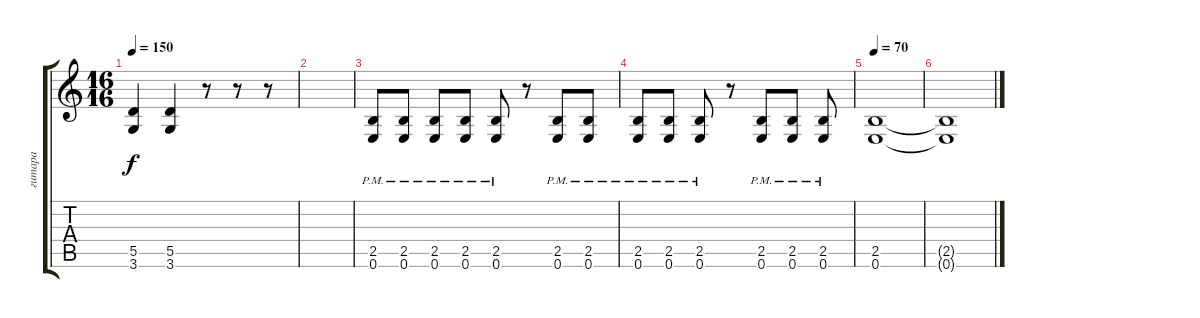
\track ("гитара" "гитара") {instrument distortionguitar}
\staff {score tabs}
\tuning (E4 B3 G3 D3 A2 E2) {hide}
\ts (16 16)
\tempo 150
\clef g2
\ks c
(5.5 3.6).4{dy f instrument distortionguitar} (5.5 3.6).4 r.8 r.8 r.8 |
|
(2.5{pm} 0.6{pm}).8 (2.5{pm} 0.6{pm}).8 (2.5{pm} 0.6{pm}).8 (2.5{pm} 0.6{pm}).8 (2.5{pm} 0.6{pm}).8 r.8 (2.5{pm} 0.6{pm}).8 (2.5{pm} 0.6{pm}).8 |
(2.5{pm} 0.6{pm}).8 (2.5{pm} 0.6{pm}).8 (2.5{pm} 0.6{pm}).8 r.8 (2.5{pm} 0.6{pm}).8 (2.5{pm} 0.6{pm}).8 (2.5{pm} 0.6{pm}).8 |
\tempo 70
(2.5 0.6).1 |
(2.5{t} 0.6{t}).1
